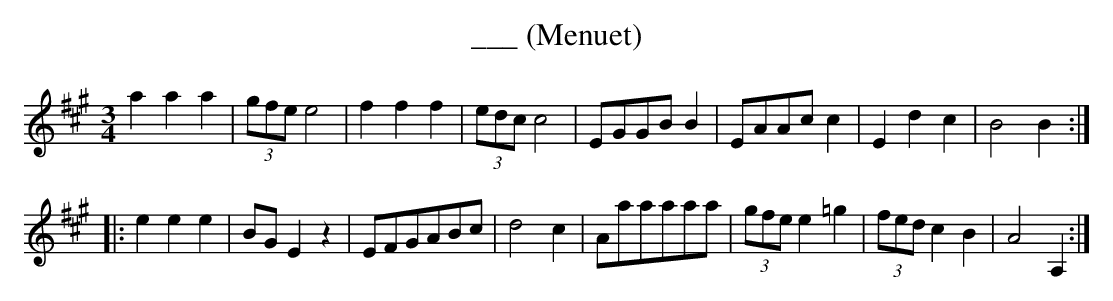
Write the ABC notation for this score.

X:1
T:___ (Menuet)
K:Amaj
M:3/4
L:1/8
a2 a2 a2|(3gfe e4|f2 f2 f2|(3edc c4|EGGB B2|EAAc c2|E2 d2 c2|B4 B2:|
|:e2 e2 e2|BG E2 z2|EFGABc|d4 c2|Aaaaaa|(3gfe e2 =g2|(3fed c2 B2|A4 A,2:|]
